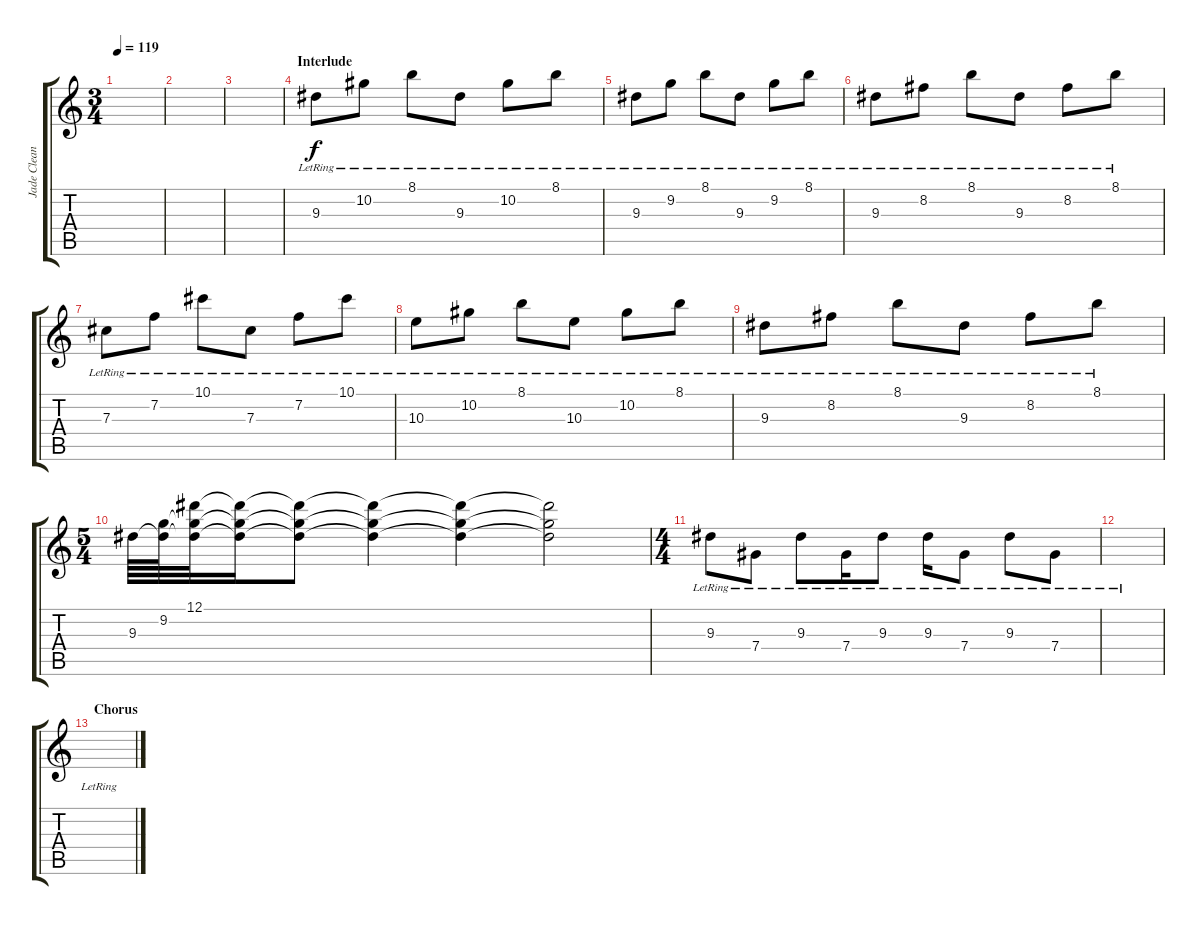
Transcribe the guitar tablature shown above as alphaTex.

\track ("Jade Clean" "Jade Clean") {instrument electricguitarjazz}
\staff {score tabs}
\tuning (Eb4 Bb3 Gb3 Db3 Ab2 Eb2) {hide}
\ts (3 4)
\tempo 119
\clef g2
\ks c
|
|
|
\section ("" "Interlude")
9.3{lr}.8 10.2{lr}.8 8.1{lr}.8 9.3{lr}.8 10.2{lr}.8 8.1{lr}.8 |
9.3{lr}.8 9.2{lr}.8 8.1{lr}.8 9.3{lr}.8 9.2{lr}.8 8.1{lr}.8 |
9.3{lr}.8 8.2{lr}.8 8.1{lr}.8 9.3{lr}.8 8.2{lr}.8 8.1{lr}.8 |
7.3{lr}.8 7.2{lr}.8 10.1{lr}.8 7.3{lr}.8 7.2{lr}.8 10.1{lr}.8 |
10.3{lr}.8 10.2{lr}.8 8.1{lr}.8 10.3{lr}.8 10.2{lr}.8 8.1{lr}.8 |
9.3{lr}.8 8.2{lr}.8 8.1{lr}.8 9.3{lr}.8 8.2{lr}.8 8.1{lr}.8 |
\ts (5 4)
9.3.64 (9.2 9.3{t}).64 (12.1 9.2{t} 9.3{t}).32 (12.1{t} 9.2{t} 9.3{t}).16 (12.1{t} 9.2{t} 9.3{t}).8 (12.1{t} 9.2{t} 9.3{t}).4 (12.1{t} 9.2{t} 9.3{t}).4 (12.1{t} 9.2{t} 9.3{t}).2 |
\ts (4 4)
9.3{lr}.8 7.4{lr}.8 9.3{lr}.8 7.4{lr}.16 9.3{lr}.8 9.3{lr}.16 7.4{lr}.8 9.3{lr}.8 7.4{lr}.8 |
|
\section ("" "Chorus")
